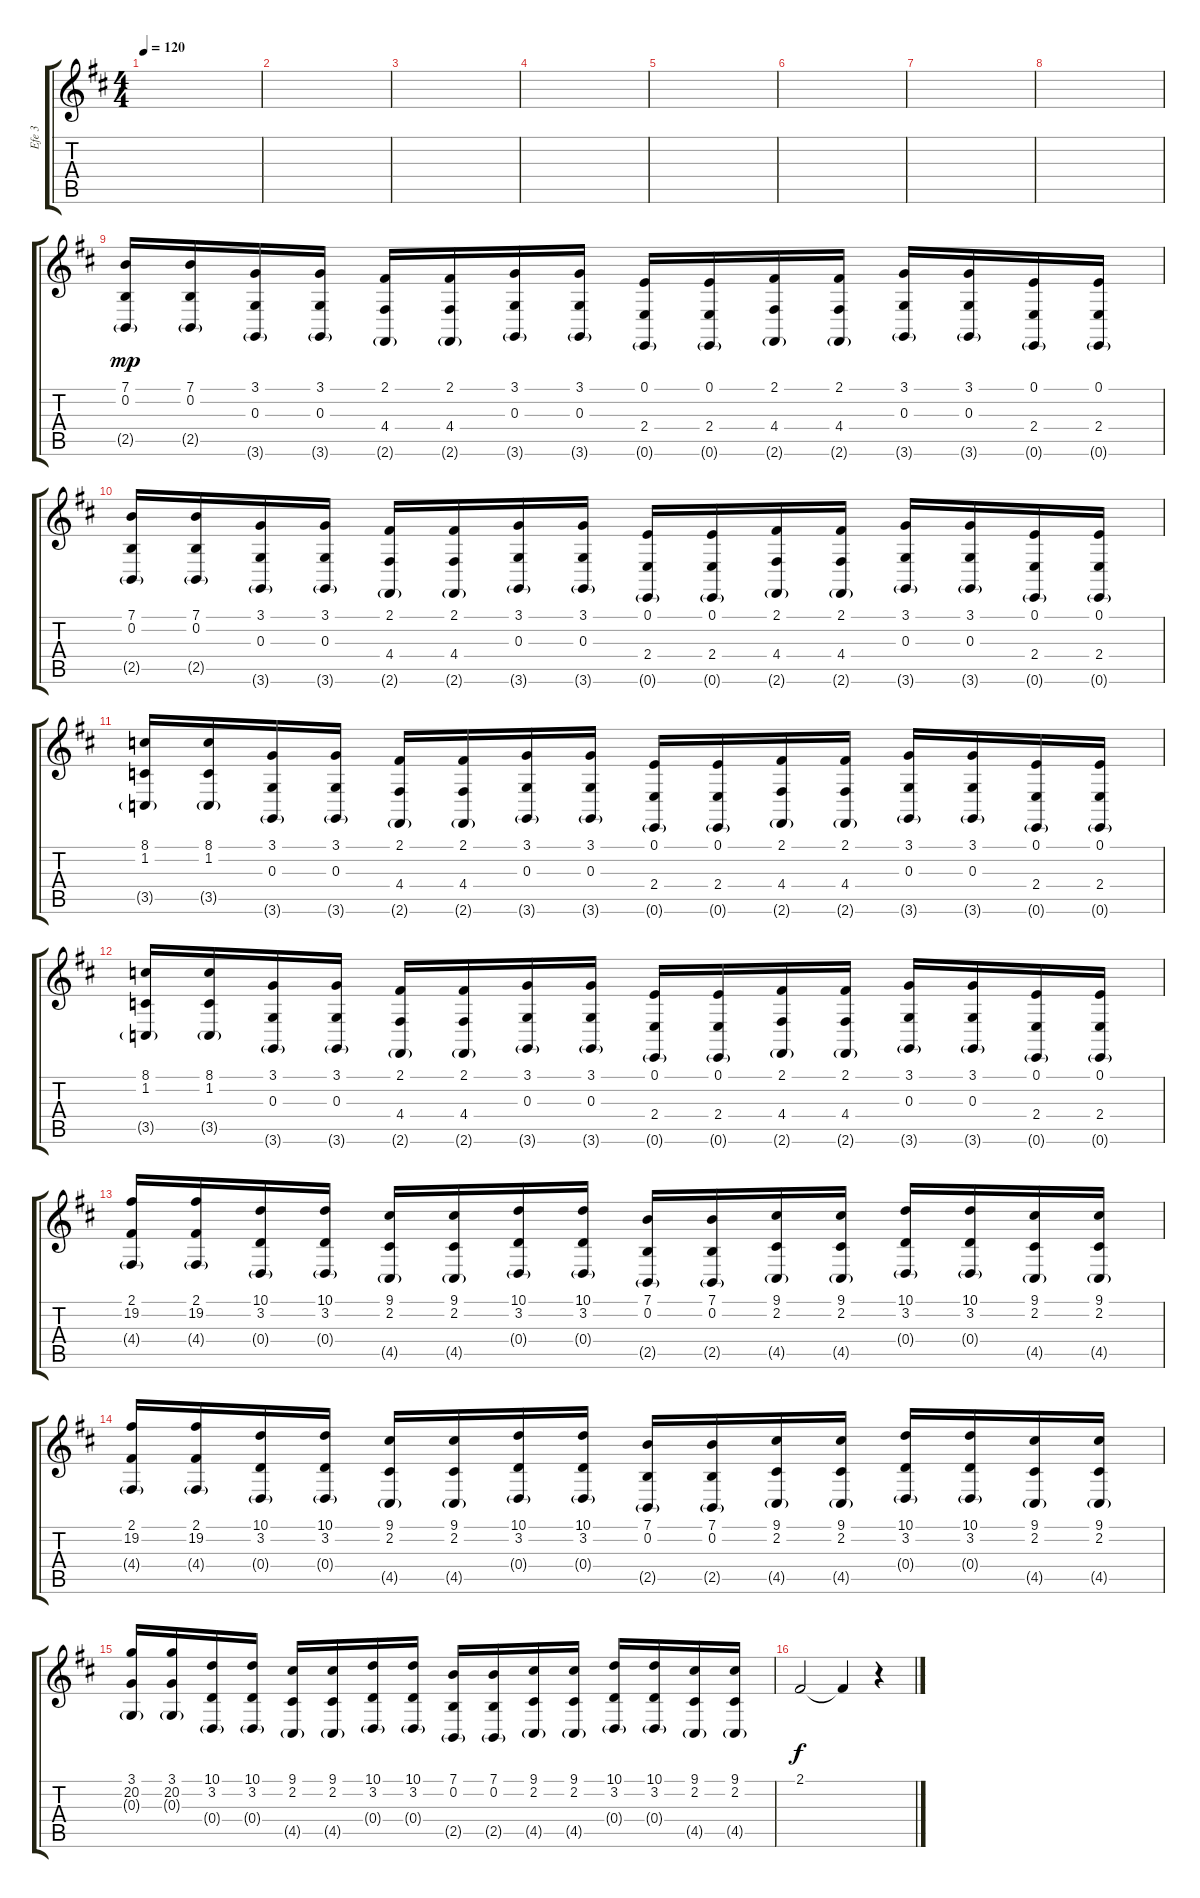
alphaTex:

\track ("Efe 3" "Efe 3") {instrument stringensemble1}
\staff {score tabs}
\tuning (E4 B3 G3 D3 A2 E2) {hide}
\ts (4 4)
\tempo 120
\clef g2
\ks d
|
|
|
|
|
|
|
|
(7.1 0.2 2.5{g}).16{dy mp} (7.1 0.2 2.5{g}).16 (3.1 0.3 3.6{g}).16 (3.1 0.3 3.6{g}).16 (2.1 4.4 2.6{g}).16 (2.1 4.4 2.6{g}).16 (3.1 0.3 3.6{g}).16 (3.1 0.3 3.6{g}).16 (0.1 2.4 0.6{g}).16 (0.1 2.4 0.6{g}).16 (2.1 4.4 2.6{g}).16 (2.1 4.4 2.6{g}).16 (3.1 0.3 3.6{g}).16 (3.1 0.3 3.6{g}).16 (0.1 2.4 0.6{g}).16 (0.1 2.4 0.6{g}).16 |
(7.1 0.2 2.5{g}).16 (7.1 0.2 2.5{g}).16 (3.1 0.3 3.6{g}).16 (3.1 0.3 3.6{g}).16 (2.1 4.4 2.6{g}).16 (2.1 4.4 2.6{g}).16 (3.1 0.3 3.6{g}).16 (3.1 0.3 3.6{g}).16 (0.1 2.4 0.6{g}).16 (0.1 2.4 0.6{g}).16 (2.1 4.4 2.6{g}).16 (2.1 4.4 2.6{g}).16 (3.1 0.3 3.6{g}).16 (3.1 0.3 3.6{g}).16 (0.1 2.4 0.6{g}).16 (0.1 2.4 0.6{g}).16 |
(8.1 1.2 3.5{g}).16 (8.1 1.2 3.5{g}).16 (3.1 0.3 3.6{g}).16 (3.1 0.3 3.6{g}).16 (2.1 4.4 2.6{g}).16 (2.1 4.4 2.6{g}).16 (3.1 0.3 3.6{g}).16 (3.1 0.3 3.6{g}).16 (0.1 2.4 0.6{g}).16 (0.1 2.4 0.6{g}).16 (2.1 4.4 2.6{g}).16 (2.1 4.4 2.6{g}).16 (3.1 0.3 3.6{g}).16 (3.1 0.3 3.6{g}).16 (0.1 2.4 0.6{g}).16 (0.1 2.4 0.6{g}).16 |
(8.1 1.2 3.5{g}).16 (8.1 1.2 3.5{g}).16 (3.1 0.3 3.6{g}).16 (3.1 0.3 3.6{g}).16 (2.1 4.4 2.6{g}).16 (2.1 4.4 2.6{g}).16 (3.1 0.3 3.6{g}).16 (3.1 0.3 3.6{g}).16 (0.1 2.4 0.6{g}).16 (0.1 2.4 0.6{g}).16 (2.1 4.4 2.6{g}).16 (2.1 4.4 2.6{g}).16 (3.1 0.3 3.6{g}).16 (3.1 0.3 3.6{g}).16 (0.1 2.4 0.6{g}).16 (0.1 2.4 0.6{g}).16 |
(2.1 19.2 4.4{g}).16 (2.1 19.2 4.4{g}).16 (10.1 3.2 0.4{g}).16 (10.1 3.2 0.4{g}).16 (9.1 2.2 4.5{g}).16 (9.1 2.2 4.5{g}).16 (10.1 3.2 0.4{g}).16 (10.1 3.2 0.4{g}).16 (7.1 0.2 2.5{g}).16 (7.1 0.2 2.5{g}).16 (9.1 2.2 4.5{g}).16 (9.1 2.2 4.5{g}).16 (10.1 3.2 0.4{g}).16 (10.1 3.2 0.4{g}).16 (9.1 2.2 4.5{g}).16 (9.1 2.2 4.5{g}).16 |
(2.1 19.2 4.4{g}).16 (2.1 19.2 4.4{g}).16 (10.1 3.2 0.4{g}).16 (10.1 3.2 0.4{g}).16 (9.1 2.2 4.5{g}).16 (9.1 2.2 4.5{g}).16 (10.1 3.2 0.4{g}).16 (10.1 3.2 0.4{g}).16 (7.1 0.2 2.5{g}).16 (7.1 0.2 2.5{g}).16 (9.1 2.2 4.5{g}).16 (9.1 2.2 4.5{g}).16 (10.1 3.2 0.4{g}).16 (10.1 3.2 0.4{g}).16 (9.1 2.2 4.5{g}).16 (9.1 2.2 4.5{g}).16 |
(3.1 20.2 0.3{g}).16 (3.1 20.2 0.3{g}).16 (10.1 3.2 0.4{g}).16 (10.1 3.2 0.4{g}).16 (9.1 2.2 4.5{g}).16 (9.1 2.2 4.5{g}).16 (10.1 3.2 0.4{g}).16 (10.1 3.2 0.4{g}).16 (7.1 0.2 2.5{g}).16 (7.1 0.2 2.5{g}).16 (9.1 2.2 4.5{g}).16 (9.1 2.2 4.5{g}).16 (10.1 3.2 0.4{g}).16 (10.1 3.2 0.4{g}).16 (9.1 2.2 4.5{g}).16 (9.1 2.2 4.5{g}).16 |
2.1.2{dy f} 2.1{t}.4 r.4
